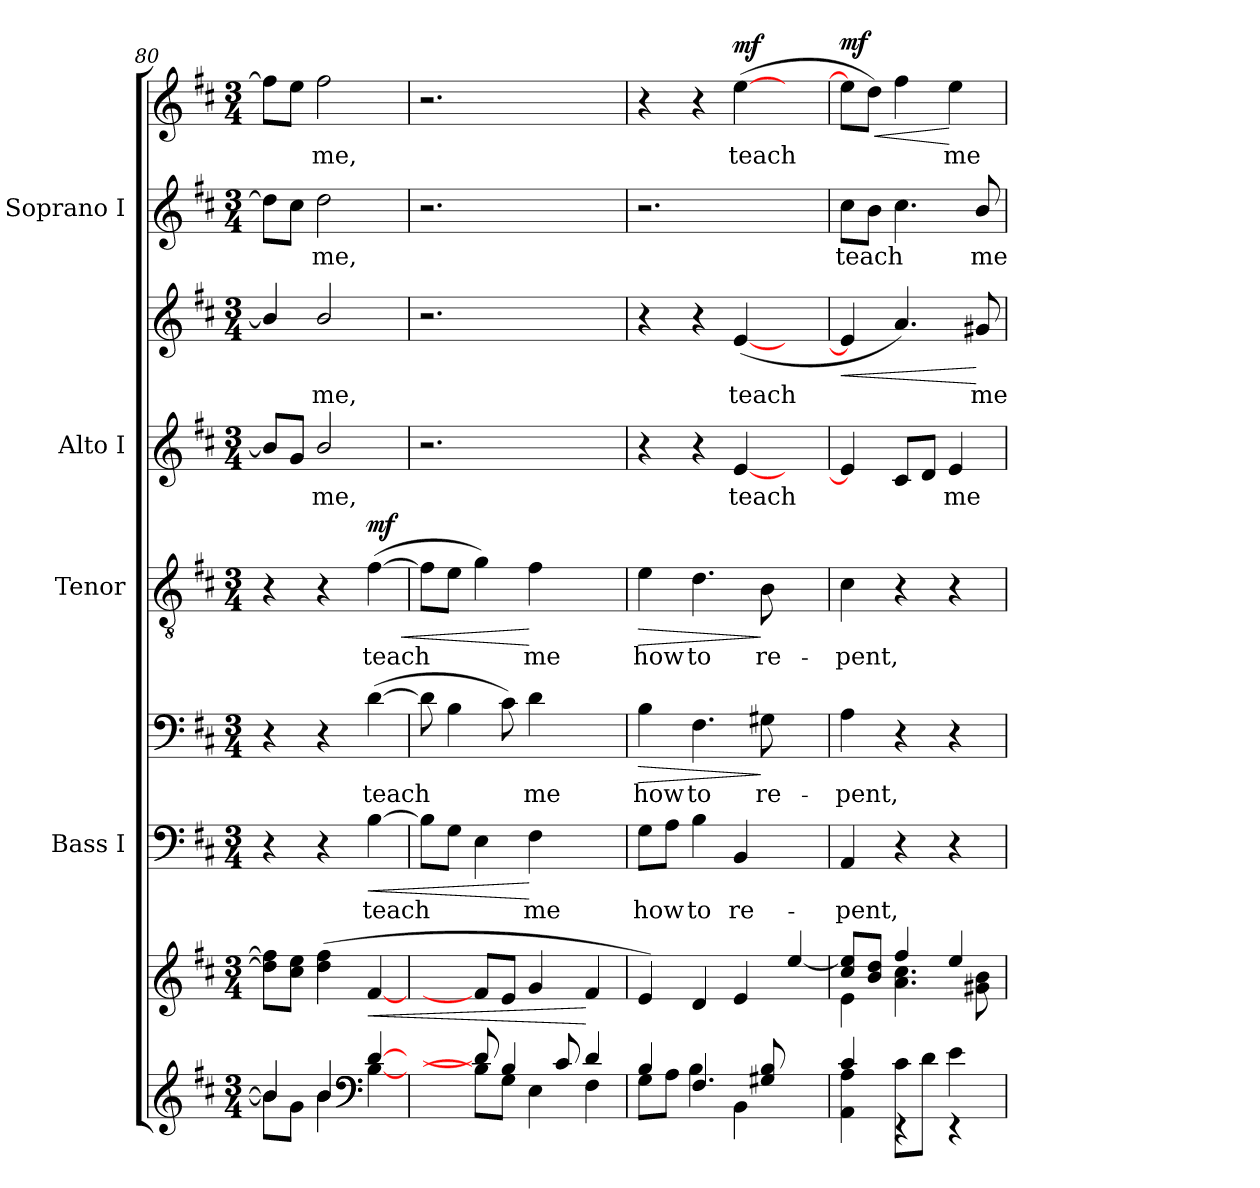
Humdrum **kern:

**kern	**kern	**dynam	**kern	**text	**kern	**text	**dynam	**kern	**text	**dynam	**kern	**text	**kern	**text	**dynam	**kern	**text	**kern	**text	**dynam
*part5	*part5	*part5	*part4	*part4	*part4	*part4	*part4	*part3	*part3	*part3	*part2	*part2	*part2	*part2	*part2	*part1	*part1	*part1	*part1	*part1
*staff9	*staff8	*staff8/9	*staff7	*staff7	*staff6	*staff6	*staff6/7	*staff5	*staff5	*staff5	*staff4	*staff4	*staff3	*staff3	*staff3/4	*staff2	*staff2	*staff1	*staff1	*staff1/2
*	*	*	*I"Bass I	*	*	*	*	*I"Tenor	*	*	*I"Alto I	*	*	*	*	*I"Soprano I	*	*	*	*
*	*	*	*I'B	*	*	*	*	*I'T	*	*	*I'A	*	*	*	*	*I'S	*	*	*	*
*clefG2	*clefG2	*	*clefF4	*	*clefF4	*	*	*clefGv2	*	*	*clefG2	*	*clefG2	*	*	*clefG2	*	*clefG2	*	*
*k[f#c#]	*k[f#c#]	*	*k[f#c#]	*	*k[f#c#]	*	*	*k[f#c#]	*	*	*k[f#c#]	*	*k[f#c#]	*	*	*k[f#c#]	*	*k[f#c#]	*	*
*D:	*D:	*	*D:	*	*D:	*	*	*D:	*	*	*D:	*	*D:	*	*	*D:	*	*D:	*	*
*M3/4	*M3/4	*	*M3/4	*	*M3/4	*	*	*M3/4	*	*	*M3/4	*	*M3/4	*	*	*M3/4	*	*M3/4	*	*
=80	=80	=80	=80	=80	=80	=80	=80	=80	=80	=80	=80	=80	=80	=80	=80	=80	=80	=80	=80	=80
*^	*^	*	*	*	*	*	*	*	*	*	*	*	*	*	*	*	*	*	*	*
4b/]	8b\L]	8dd\] 8ff#\]L	2ryy	.	4r	.	4r	.	.	4r	.	.	8b/L]	.	4b/]	.	.	8dd\L]	.	8ff#\L]	.	.
.	8g\J	8cc#\ 8ee\J	.	.	.	.	.	.	.	.	.	.	8g/J	.	.	.	.	8cc#\J	.	8ee\J	.	.
!	!	!	!	!	!	!	!	!	!	!	!	!	!	!LO:LY:b	!	!LO:LY:b	!	!	!LO:LY:b	!	!LO:LY:b	!
4b/	4b\	(4dd\ 4ff#\	.	.	4r	.	4r	.	.	4r	.	.	2b/	me,	2b/	me,	.	2dd\	me,	2ff#\	me,	.
*clefF4	*	*	*	*	*	*	*	*	*	*	*	*	*	*	*	*	*	*	*	*	*	*
!	!	!	!	!LO:HP:b	!	!LO:LY:b	!	!LO:LY:b	!LO:HP:b=2	!	!LO:LY:b	!LO:HP:b	!	!	!	!	!	!	!	!	!	!
!	!	!	!	!	!	!	!	!	!LO:DY:n=1:b=2	!	!	!	!	!	!	!	!	!	!	!	!	!
!	!	!	!	!	!	!	!	!	!LO:DY:n=2:b	!	!	!LO:DY:n=1:b	!	!	!	!	!	!	!	!	!	!
[>4d/	(<[<4B\	4ryy	[>4f#/	<	[4B\	teach	(>[4d\	teach	< mf mf	(>[4f#\	teach	< mf	.	.	.	.	.	.	.	.	.	.
=81	=81	=81	=81	=81	=81	=81	=81	=81	=81	=81	=81	=81	=81	=81	=81	=81	=81	=81	=81	=81	=81	=81
4ryy	4ryy	2.ryy	4ryy	.	8B\L]	.	8d\]	.	.	8f#\L]	.	.	2.r	.	2.r	.	.	2.r	.	2.r	.	.
.	.	.	.	.	8G\J	.	4B\	.	.	8e\J	.	.	.	.	.	.	.	.	.	.	.	.
8d/]	8B\L]	.	8f#/L]	.	4E\	.	.	.	.	4g\)	.	.	.	.	.	.	.	.	.	.	.	.
4B/	8G\J	.	8e/J	.	.	.	8c#\)	.	.	.	.	.	.	.	.	.	.	.	.	.	.	.
!	!	!	!	!	!	!LO:LY:b	!	!LO:LY:b	!	!	!LO:LY:b	!	!	!	!	!	!	!	!	!	!	!
.	4E\	.	4g/	.	4F#\	me	4d\	me	[	4f#\	me	[	.	.	.	.	.	.	.	.	.	.
8c#/	.	.	.	.	.	.	.	.	.	.	.	.	.	.	.	.	.	.	.	.	.	.
4d/	4F#\	4ryy	4f#/	[	4ryy	.	4ryy	.	.	4ryy	.	.	4ryy	.	4ryy	.	.	4ryy	.	4ryy	.	.
=82	=82	=82	=82	=82	=82	=82	=82	=82	=82	=82	=82	=82	=82	=82	=82	=82	=82	=82	=82	=82	=82	=82
!	!	!	!	!	!	!LO:LY:b	!	!LO:LY:b	!LO:HP:b	!	!LO:LY:b	!LO:HP:b	!	!	!	!	!	!	!	!	!	!
4B/	8G\L	4ryy	4e/)	.	8G\L	-how	4B\	how	>	4e\	how	>	4r	.	4r	.	.	2.r	.	4r	.	.
.	8A\J	.	.	.	8A\J	.	.	.	.	.	.	.	.	.	.	.	.	.	.	.	.	.
!	!	!	!	!	!	!LO:LY:b	!	!LO:LY:b	!	!	!LO:LY:b	!	!	!	!	!	!	!	!	!	!	!
4.F#/	4B\	4ryy	4d/	.	4B\	to	4.F#\	to	.	4.d\	to	.	4r	.	4r	.	.	.	.	4r	.	.
!	!	!	!	!	!	!LO:LY:b	!	!	!	!	!	!	!	!LO:LY:b	!	!LO:LY:b	!LO:DY:b=2	!	!	!	!LO:LY:b	!
!	!	!	!	!	!	!	!	!	!	!	!	!	!	!	!	!	!LO:DY:n=1:b	!	!	!	!	!LO:DY:b
.	4BB\	4ryy	4e/)	.	4BB/	re-	.	.	.	.	.	.	[4e/	teach	(<[4e/	teach	mf mf	.	.	(>[4ee\	teach	mf
!	!	!	!	!	!	!	!	!LO:LY:b	!	!	!LO:LY:b	!	!	!	!	!	!	!	!	!	!	!
8G#X/ 8B/	.	.	.	.	.	.	8G#X\	re-	]	8B\	re-	]	.	.	.	.	.	.	.	.	.	.
4ryy	4ryy	(<[>4ee/	4ryy	] ]	4ryy	.	4ryy	.	.	4ryy	.	.	4ryy	.	4ryy	.	.	4ryy	.	4ryy	.	.
=83	=83	=83	=83	=83	=83	=83	=83	=83	=83	=83	=83	=83	=83	=83	=83	=83	=83	=83	=83	=83	=83	=83
!	!	!	!	!	!	!LO:LY:b	!	!LO:LY:b	!	!	!LO:LY:b	!	!	!	!	!	!LO:HP:b	!	!LO:LY:b	!	!	!LO:HP:b
!	!	!	!	!	!	!	!	!	!	!	!	!	!	!	!	!	!	!	!	!	!	!LO:DY:n=1:b=2
4c#/	4AA\ 4A\	8cc#/ 8ee/]L	4e\	.	4AA/	pent,	4A\	-pent,	.	4c#\	-pent,	.	4e/]	.	4e/]	.	<	8cc#\L	teach	8ee\L]	.	< mf
.	.	8b/ 8dd/J	.	.	.	.	.	.	.	.	.	.	.	.	.	.	.	8b\J	.	8dd\J)	.	.
8c#\L	4rEE	4ff#/	4.a\ 4.cc#\	.	4r	.	4r	.	.	4r	.	.	8c#/L	.	4.a/)	.	.	4.cc#\	.	4ff#\	.	.
8d\J	.	.	.	.	.	.	.	.	.	.	.	.	8d/J	.	.	.	.	.	.	.	.	.
!	!	!	!	!	!	!	!	!	!	!	!	!	!	!LO:LY:b	!	!	!	!	!	!	!LO:LY:b	!
4e\	4rEE	4ee/	.	.	4r	.	4r	.	.	4r	.	.	4e/	me	.	.	.	.	.	4ee\	me	[
!	!	!	!	!	!	!	!	!	!	!	!	!	!	!	!	!LO:LY:b	!	!	!LO:LY:b	!	!	!
.	.	.	8g#X\ 8b\	.	.	.	.	.	.	.	.	.	.	.	8g#X/	me	[	8b/	me	.	.	.
*v	*v	*	*	*	*	*	*	*	*	*	*	*	*	*	*	*	*	*	*	*	*	*
*	*v	*v	*	*	*	*	*	*	*	*	*	*	*	*	*	*	*	*	*	*	*
=	=	=	=	=	=	=	=	=	=	=	=	=	=	=	=	=	=	=	=	=
*-	*-	*-	*-	*-	*-	*-	*-	*-	*-	*-	*-	*-	*-	*-	*-	*-	*-	*-	*-	*-
